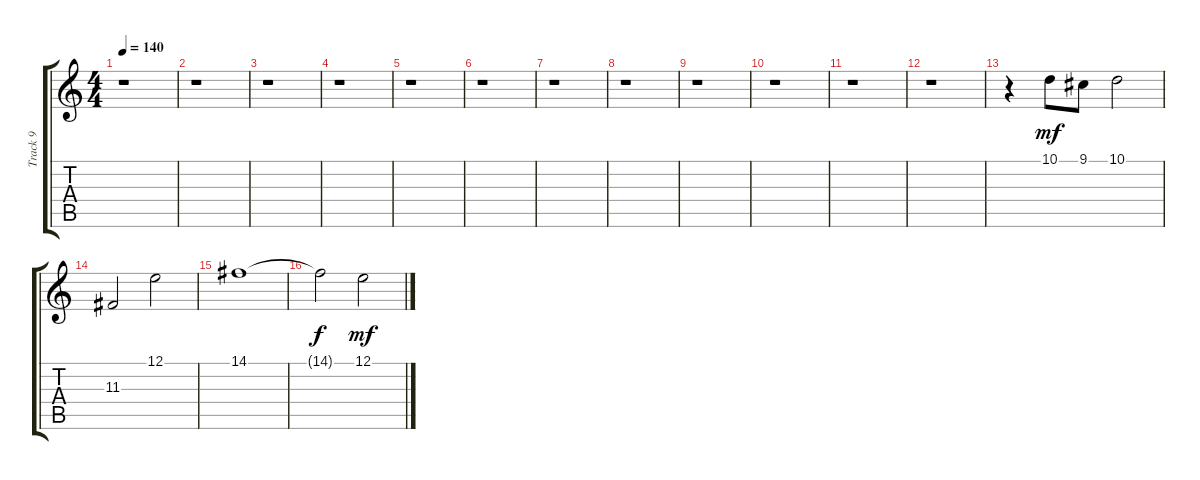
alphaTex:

\track ("Track 9" "Track 9") {instrument stringensemble1}
\staff {score tabs}
\tuning (E4 B3 G3 D3 A2 E2) {hide}
\ts (4 4)
\tempo 140
\clef g2
\ks c
r.1{dy f} |
r.1 |
r.1 |
r.1 |
r.1 |
r.1 |
r.1 |
r.1 |
r.1 |
r.1 |
r.1 |
r.1 |
r.4 10.1.8{dy mf} 9.1.8 10.1.2 |
11.3.2 12.1.2 |
14.1.1 |
14.1{t}.2{dy f} 12.1.2{dy mf}
